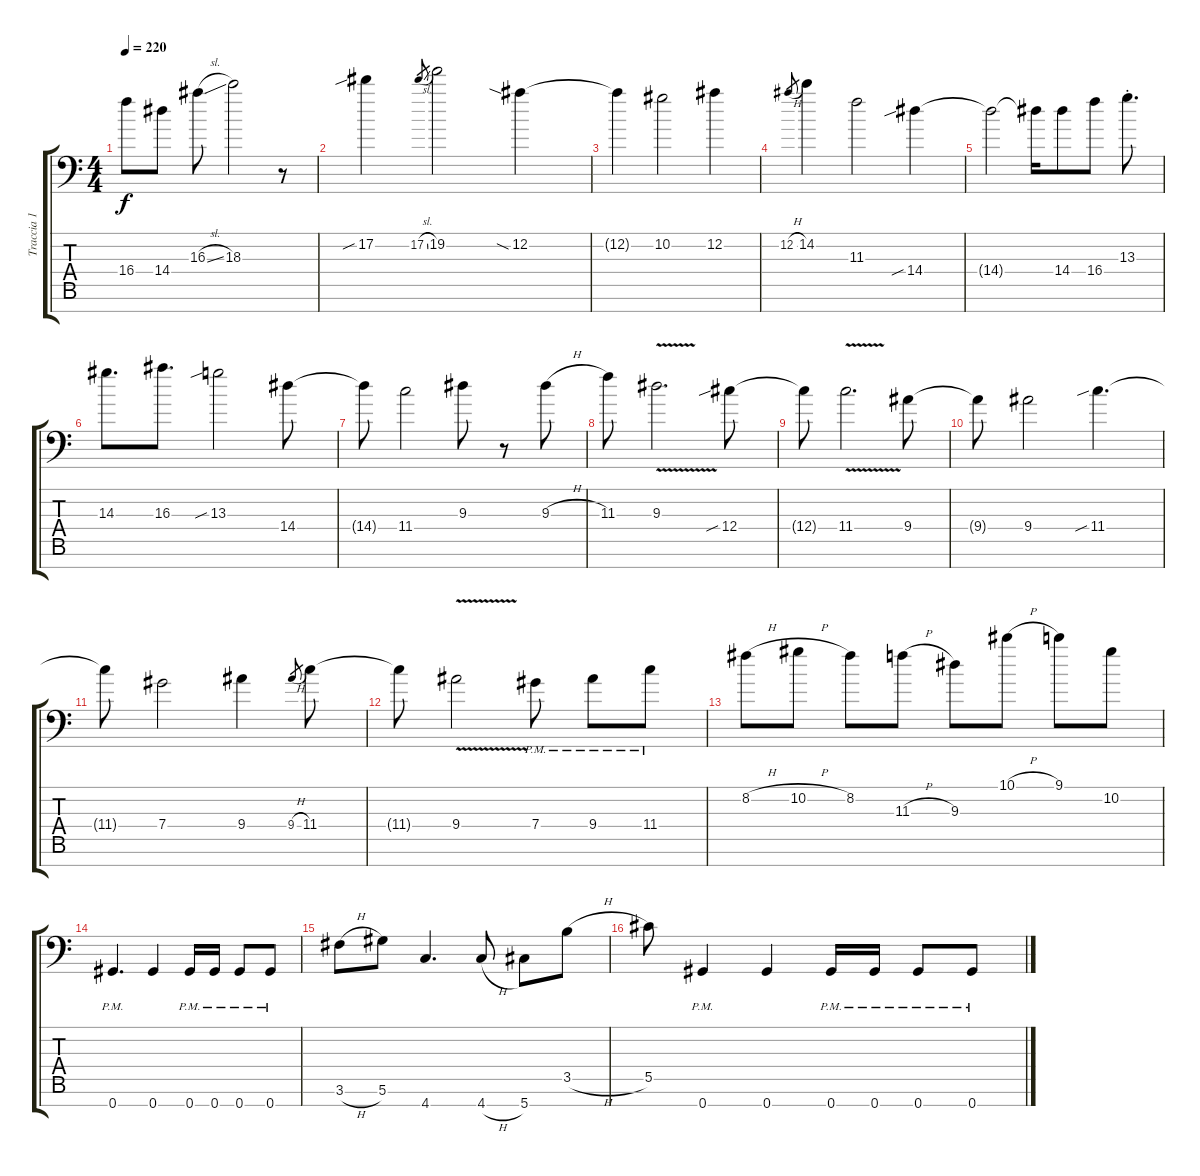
\track ("Traccia 1" "Traccia 1") {instrument distortionguitar}
\staff {score tabs}
\tuning (Eb4 Bb3 Gb3 Db3 Ab2 Eb2 Ab1) {hide}
\ts (4 4)
\tempo 220
\clef f4
\ks c
16.4.8{dy f} 14.4.8 16.3{sl}.8 18.3.2 r.8 |
17.2{sib}.4 17.2{sl}.8{gr} 19.2.2 12.2{sia}.4 |
12.2{t}.4 10.2.2 12.2.4 |
12.2{h}.8{gr} 14.2.4 11.3.2 14.4{sib}.4 |
14.4{t}.2 14.4{t}.16 14.4.8 16.4.8 13.3{st}.8{d} |
14.3.8{d} 16.3.8{d} 13.3{sib}.2 14.4.8 |
14.4{t}.8 11.4.2 9.3.8 r.8 9.3{h}.8 |
11.3.8 9.3{v}.2{d} 12.4{sib}.8 |
12.4{t}.8 11.4{v}.2{d} 9.4.8 |
9.4{t}.8 9.4.2 11.4{sib}.4{d} |
11.4{t}.8 7.4.2 9.4.4 9.4{h}.8{gr} 11.4.8 |
11.4{t}.8 9.4{v}.2 7.4{pm}.8 9.4{pm}.8 11.4{pm}.8 |
8.2{h}.8 10.2{h}.8 8.2.8 11.3{h}.8 9.3.8 10.1{h}.8 9.1.8 10.2.8 |
0.7{pm}.4{d} 0.7.4 0.7{pm}.16 0.7{pm}.16 0.7{pm}.8 0.7{pm}.8 |
3.6{h}.8 5.6.8 4.7.4{d} 4.7{h}.8 5.7.8 3.5{h}.8 |
5.5.8 0.7{pm}.4 0.7.4 0.7{pm}.16 0.7{pm}.16 0.7{pm}.8 0.7{pm}.8
